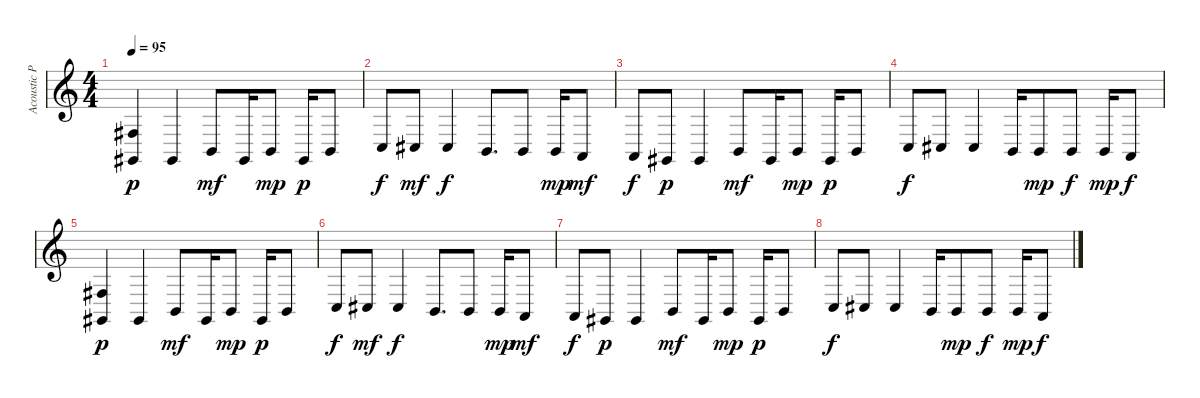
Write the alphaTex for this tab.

\track ("Acoustic Piano" "Acoustic P") {instrument acousticgrandpiano}
\staff {score}
\tuning (E4 B3 G3 D3 A2 E2 B1) {hide}
\ts (4 4)
\tempo 95
\clef g2
\ks c
(4.4 4.6).4{dy p} 4.6.4 2.5.8{dy mf} 4.6.16 2.5.8{dy mp} 4.6.16{dy p} 2.5.8 |
3.5.8{dy f} 4.5.8{dy mf} 4.5.4{dy f} 2.5.8{d} 2.5.8 2.5.16{dy mp} 0.5.8{dy mf} |
0.5.8{dy f} 4.6.8{dy p} 4.6.4 2.5.8{dy mf} 4.6.16 2.5.8{dy mp} 4.6.16{dy p} 2.5.8 |
3.5.8{dy f} 4.5.8 4.5.4 2.5.16 2.5.8{dy mp} 2.5.8{dy f} 2.5.16{dy mp} 0.5.8{dy f} |
(4.4 4.6).4{dy p} 4.6.4 2.5.8{dy mf} 4.6.16 2.5.8{dy mp} 4.6.16{dy p} 2.5.8 |
3.5.8{dy f} 4.5.8{dy mf} 4.5.4{dy f} 2.5.8{d} 2.5.8 2.5.16{dy mp} 0.5.8{dy mf} |
0.5.8{dy f} 4.6.8{dy p} 4.6.4 2.5.8{dy mf} 4.6.16 2.5.8{dy mp} 4.6.16{dy p} 2.5.8 |
3.5.8{dy f} 4.5.8 4.5.4 2.5.16 2.5.8{dy mp} 2.5.8{dy f} 2.5.16{dy mp} 0.5.8{dy f}
